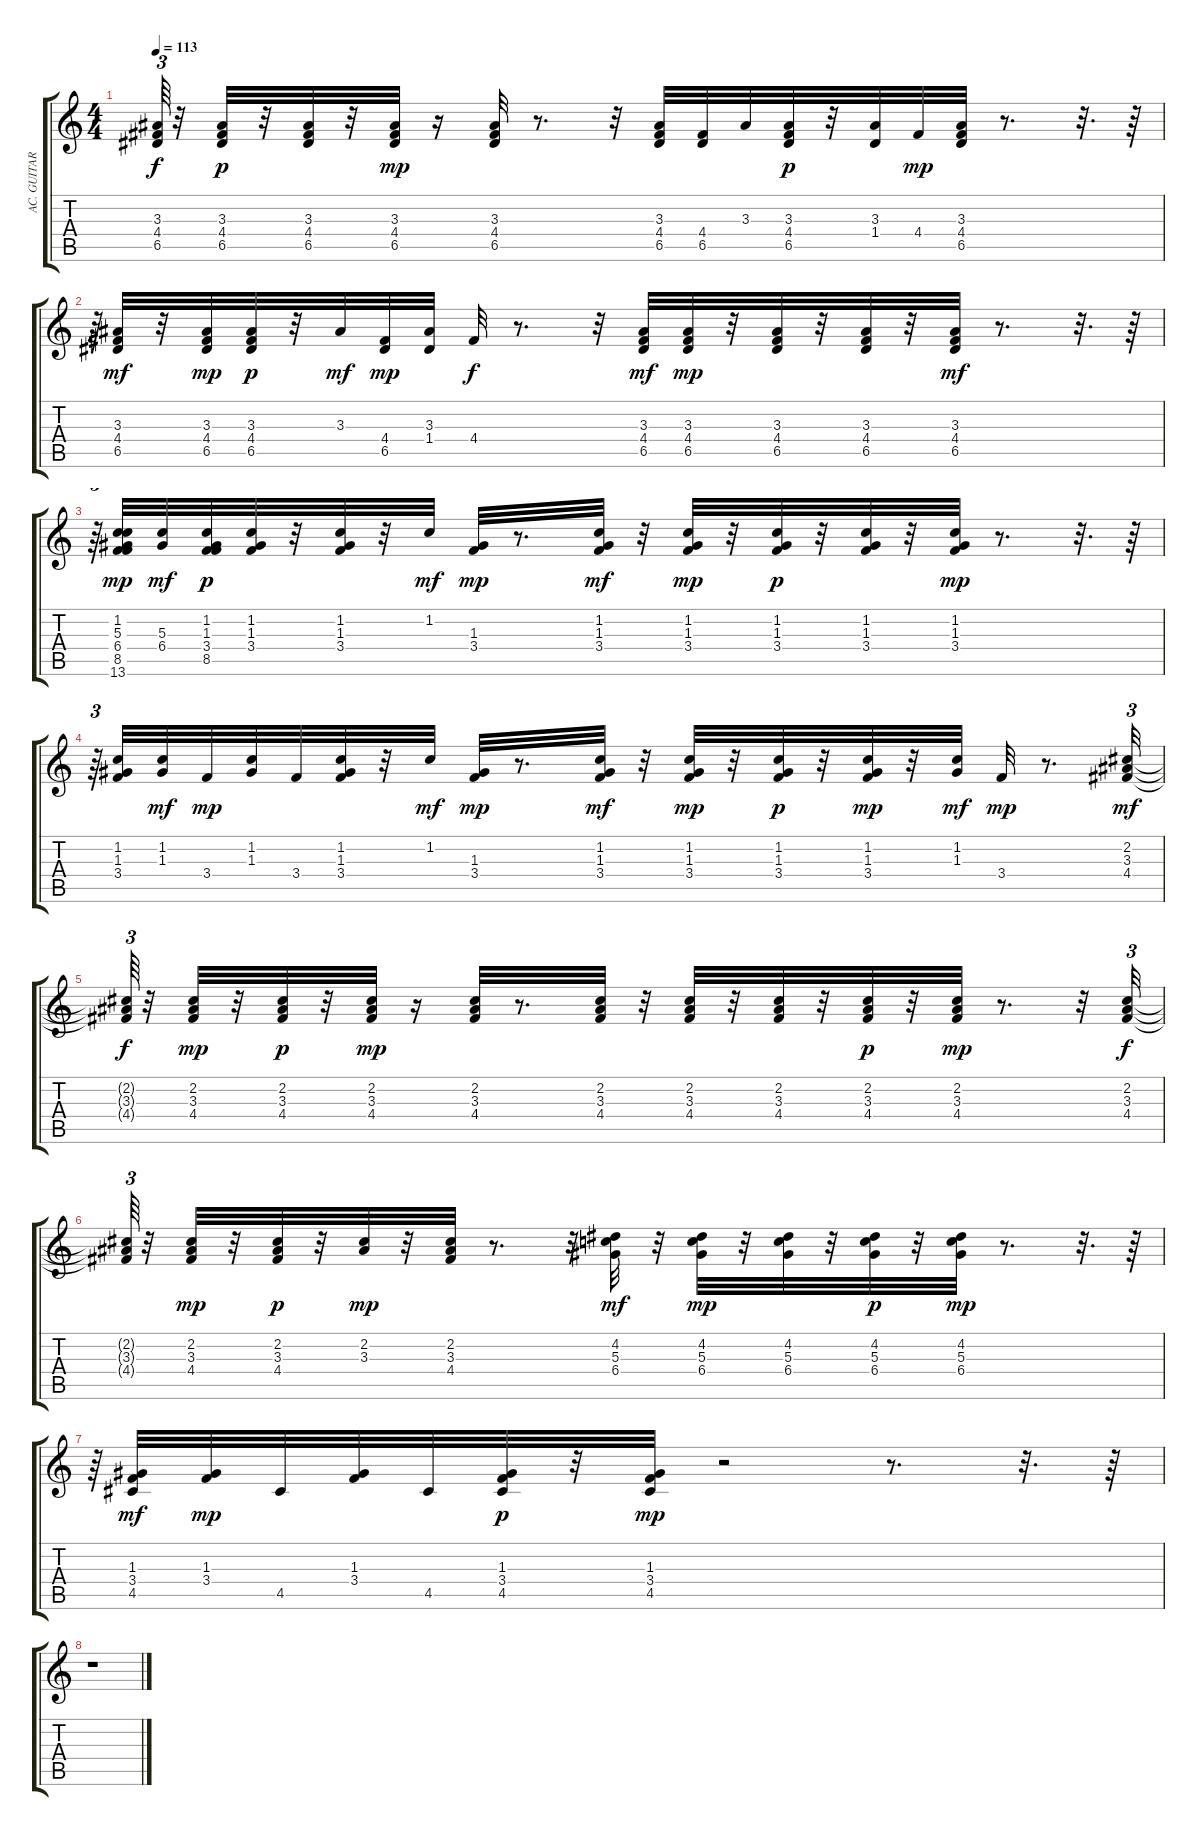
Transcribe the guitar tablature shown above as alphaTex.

\track ("AC. GUITAR" "AC. GUITAR") {instrument acousticguitarnylon}
\staff {score tabs}
\tuning (E4 B3 G3 D3 A2 E2) {hide}
\ts (4 4)
\tempo 113
\clef g2
\ks c
(3.3{t} 4.4{t} 6.5{t}).64{tu (3 2) dy f} r.32 (3.3 4.4 6.5).32{dy p} r.32 (3.3 4.4 6.5).32 r.32 (3.3 4.4 6.5).32{dy mp} r.16 (3.3 4.4 6.5).32 r.8{d} r.32 (3.3 4.4 6.5).32 (4.4 6.5).32 3.3.32 (3.3 4.4 6.5).32{dy p} r.32 (3.3 1.4).32 4.4.32{dy mp} (3.3 4.4 6.5).32 r.8{d} r.32{d} r.64 |
r.64{tu (3 2)} (3.3 4.4 6.5).32{dy mf} r.32 (3.3 4.4 6.5).32{dy mp} (3.3 4.4 6.5).32{dy p} r.32 3.3.32{dy mf} (4.4 6.5).32{dy mp} (3.3 1.4).32 4.4.32{dy f} r.8{d} r.32 (3.3 4.4 6.5).32{dy mf} (3.3 4.4 6.5).32{dy mp} r.32 (3.3 4.4 6.5).32 r.32 (3.3 4.4 6.5).32 r.32 (3.3 4.4 6.5).32{dy mf} r.8{d} r.32{d} r.64 |
r.64{tu (3 2)} (1.2 5.3 6.4 8.5 13.6).32{dy mp} (5.3 6.4).32{dy mf} (1.2 1.3 3.4 8.5).32{dy p} (1.2 1.3 3.4).32 r.32 (1.2 1.3 3.4).32 r.32 1.2.32{dy mf} (1.3 3.4).32{dy mp} r.8{d} (1.2 1.3 3.4).32{dy mf} r.32 (1.2 1.3 3.4).32{dy mp} r.32 (1.2 1.3 3.4).32{dy p} r.32 (1.2 1.3 3.4).32 r.32 (1.2 1.3 3.4).32{dy mp} r.8{d} r.32{d} r.64 |
r.64{tu (3 2)} (1.2 1.3 3.4).32 (1.2 1.3).32{dy mf} 3.4.32{dy mp} (1.2 1.3).32 3.4.32 (1.2 1.3 3.4).32 r.32 1.2.32{dy mf} (1.3 3.4).32{dy mp} r.8{d} (1.2 1.3 3.4).32{dy mf} r.32 (1.2 1.3 3.4).32{dy mp} r.32 (1.2 1.3 3.4).32{dy p} r.32 (1.2 1.3 3.4).32{dy mp} r.32 (1.2 1.3).32{dy mf} 3.4.32{dy mp} r.8{d} (2.2 3.3 4.4).32{tu (3 2) dy mf} |
(2.2{t} 3.3{t} 4.4{t}).64{tu (3 2) dy f} r.32 (2.2 3.3 4.4).32{dy mp} r.32 (2.2 3.3 4.4).32{dy p} r.32 (2.2 3.3 4.4).32{dy mp} r.16 (2.2 3.3 4.4).32 r.8{d} (2.2 3.3 4.4).32 r.32 (2.2 3.3 4.4).32 r.32 (2.2 3.3 4.4).32 r.32 (2.2 3.3 4.4).32{dy p} r.32 (2.2 3.3 4.4).32{dy mp} r.8{d} r.32 (2.2 3.3 4.4).32{tu (3 2) dy f} |
(2.2{t} 3.3{t} 4.4{t}).64{tu (3 2)} r.32 (2.2 3.3 4.4).32{dy mp} r.32 (2.2 3.3 4.4).32{dy p} r.32 (2.2 3.3).32{dy mp} r.32 (2.2 3.3 4.4).32 r.8{d} r.32 (4.2 5.3 6.4).32{dy mf} r.32 (4.2 5.3 6.4).32{dy mp} r.32 (4.2 5.3 6.4).32 r.32 (4.2 5.3 6.4).32{dy p} r.32 (4.2 5.3 6.4).32{dy mp} r.8{d} r.32{d} r.64 |
r.64{tu (3 2)} (1.3 3.4 4.5).32{dy mf} (1.3 3.4).32{dy mp} 4.5.32 (1.3 3.4).32 4.5.32 (1.3 3.4 4.5).32{dy p} r.32 (1.3 3.4 4.5).32{dy mp} r.2 r.8{d} r.32{d} r.64 |
r.1
